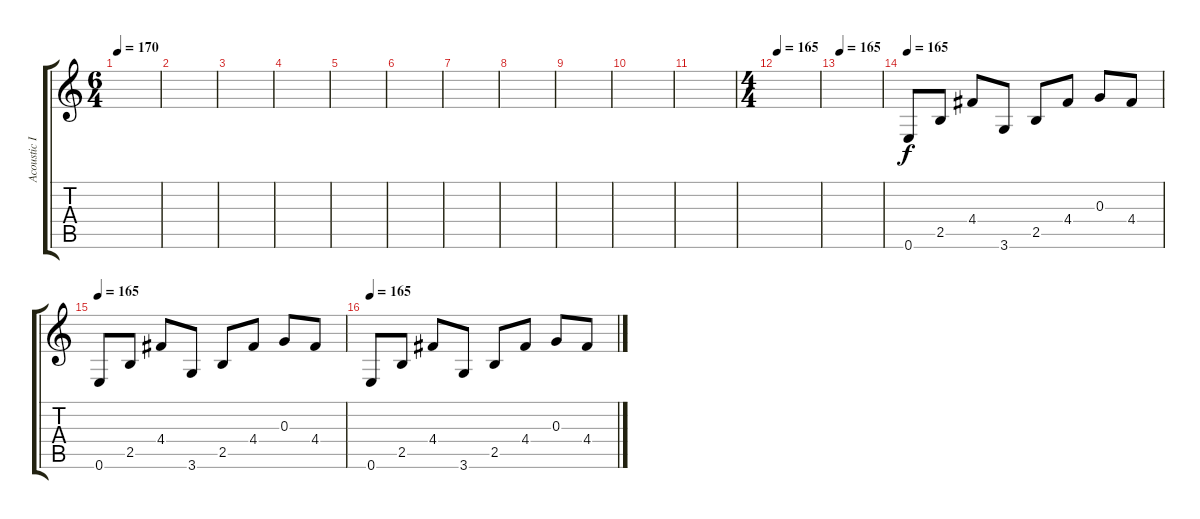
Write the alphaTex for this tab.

\track ("Acoustic II" "Acoustic I") {instrument acousticguitarsteel}
\staff {score tabs}
\tuning (E4 B3 G3 D3 A2 E2) {hide}
\ts (6 4)
\tempo 170
\clef g2
\ks c
|
|
|
|
|
|
|
|
|
|
|
\ts (4 4)
\tempo 165
|
\tempo 165
|
\tempo 165
0.6.8 2.5.8 4.4.8 3.6.8 2.5.8 4.4.8 0.3.8 4.4.8 |
\tempo 165
0.6.8 2.5.8 4.4.8 3.6.8 2.5.8 4.4.8 0.3.8 4.4.8 |
\tempo 165
0.6.8 2.5.8 4.4.8 3.6.8 2.5.8 4.4.8 0.3.8 4.4.8
